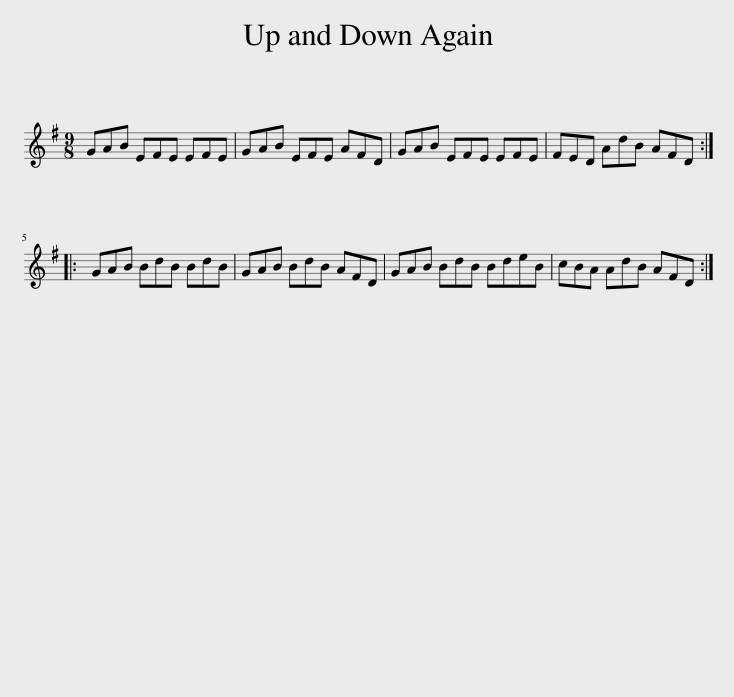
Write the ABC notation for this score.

X:1
L:1/8
M:9/8
I:linebreak $
K:G
V:1 treble
V:1
 GAB EFE EFE | GAB EFE AFD | GAB EFE EFE | FED AdB AFD ::$ GAB BdB BdB | %5
 GAB BdB AFD | GAB BdB BdeB | cBA AdB AFD :| %8
